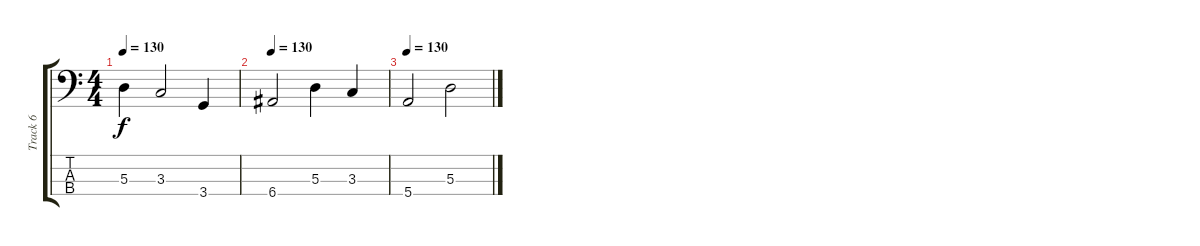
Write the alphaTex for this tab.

\track ("Track 6" "Track 6") {instrument electricbassfinger}
\staff {score tabs}
\tuning (G2 D2 A1 E1) {hide}
\ts (4 4)
\tempo 130
\clef f4
\ks c
5.3.4{dy f} 3.3.2 3.4.4 |
\tempo 130
6.4.2 5.3.4 3.3.4 |
\tempo 130
5.4.2 5.3.2
